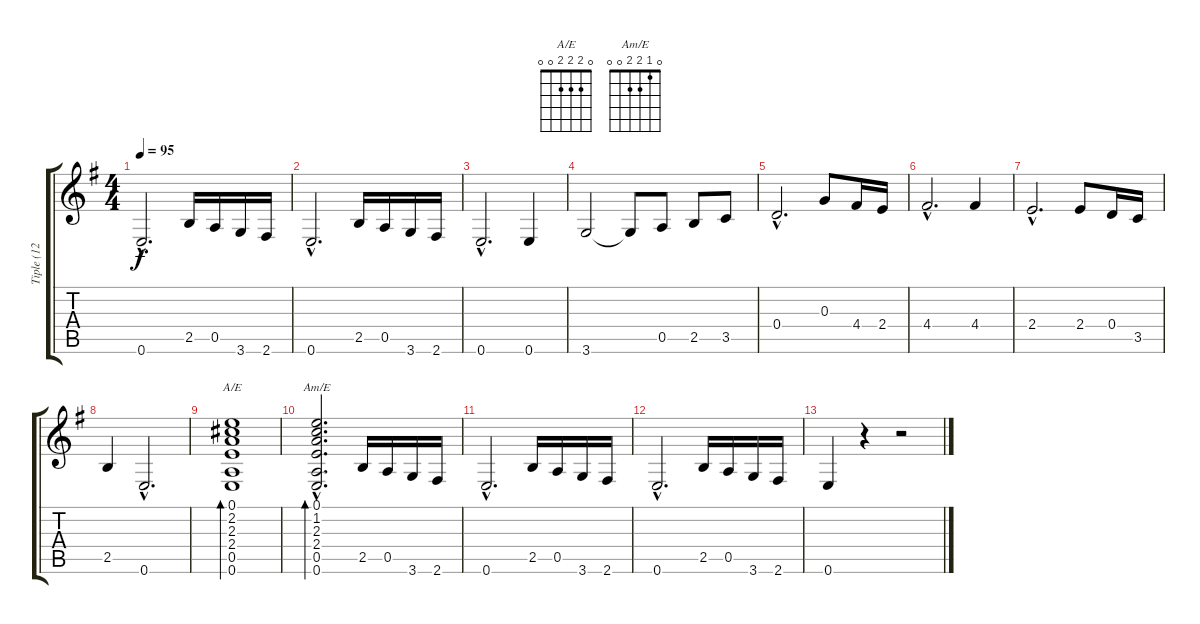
\track ("Tiple (12 string guitar)" "Tiple (12 ") {instrument acousticguitarsteel}
\staff {score tabs}
\tuning (E4 B3 G3 D3 A2 E2) {hide}
\chord ("A/E" 0 2 2 2 0 0)
\chord ("Am/E" 0 1 2 2 0 0)
\ts (4 4)
\tempo 95
\clef g2
\ks g
0.6{hac}.2{d dy f} 2.5.16 0.5.16 3.6.16 2.6.16 |
0.6{hac}.2{d} 2.5.16 0.5.16 3.6.16 2.6.16 |
0.6{hac}.2{d} 0.6.4 |
3.6.2 3.6{t}.8 0.5.8 2.5.8 3.5.8 |
0.4{hac}.2{d} 0.3.8 4.4.16 2.4.16 |
4.4{hac}.2{d} 4.4.4 |
2.4{hac}.2{d} 2.4.8 0.4.16 3.5.16 |
2.5.4 0.6{hac}.2{d} |
(0.1 2.2 2.3 2.4 0.5 0.6).1{bd 120 ch "A/E"} |
(0.1{hac} 1.2{hac} 2.3{hac} 2.4{hac} 0.5{hac} 0.6{hac}).2{d bd 240 ch "Am/E"} 2.5.16 0.5.16 3.6.16 2.6.16 |
0.6{hac}.2{d} 2.5.16 0.5.16 3.6.16 2.6.16 |
0.6{hac}.2{d} 2.5.16 0.5.16 3.6.16 2.6.16 |
0.6.4 r.4 r.2
